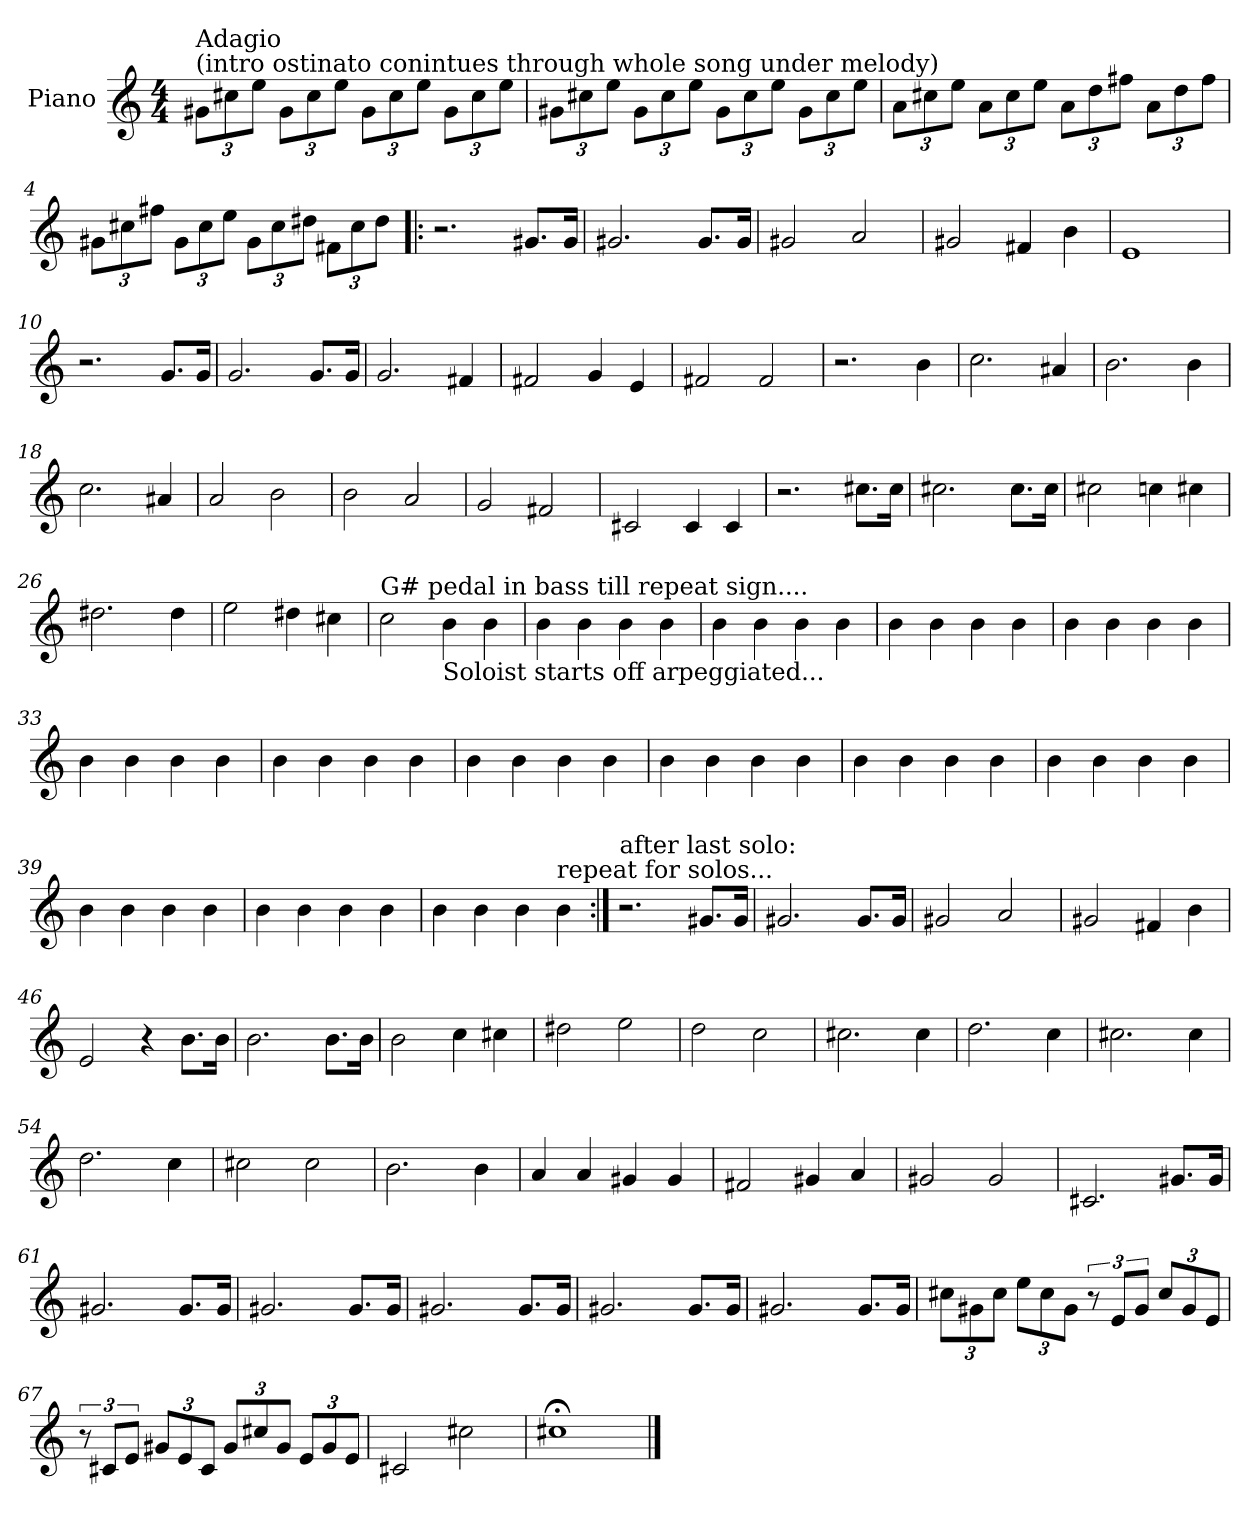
**kern
*part1
*staff1
*I"Piano
*I'Pno
*clefG2
*k[]
*C:
*M4/4
*Xbrackettup
=1
!LO:TX:a:t=(intro ostinato conintues through whole song under melody)
!LO:TX:a:t=Adagio
12g#X\L
12cc#X\
12ee\J
12g#\L
12cc#\
12ee\J
12g#\L
12cc#\
12ee\J
12g#\L
12cc#\
12ee\J
=2
12g#X\L
12cc#X\
12ee\J
12g#\L
12cc#\
12ee\J
12g#\L
12cc#\
12ee\J
12g#\L
12cc#\
12ee\J
!!LO:LB:g=z
=3
12a\L
12cc#X\
12ee\J
12a\L
12cc#\
12ee\J
12a\L
12dd\
12ff#X\J
12a\L
12dd\
12ff#\J
=4
12g#X\L
12cc#X\
12ff#X\J
12g#\L
12cc#\
12ee\J
12g#\L
12cc#\
12dd#X\J
12f#X\L
12cc#\
12dd#\J
!!LO:LB:g=z
=5!|:
2.r
8.g#X/L
16g#/Jk
=6
2.g#X/
8.g#/L
16g#/Jk
=7
2g#X/
2a/
=8
2g#X/
4f#X/
4b\
=9
1e
!!LO:LB:g=z
=10
2.r
8.g/L
16g/Jk
=11
2.g/
8.g/L
16g/Jk
=12
2.g/
4f#X/
!!LO:LB:g=z
=13
2f#X/
4g/
4e/
=14
2f#X/
2f#/
=15
2.r
4b\
=16
2.cc\
4a#X/
=17
2.b\
4b\
!!LO:LB:g=z
=18
2.cc\
4a#X/
=19
2a/
2b\
=20
2b\
2a/
=21
2g/
2f#X/
=22
2c#X/
4c#/
4c#/
!!LO:LB:g=z
=23
2.r
8.cc#X\L
16cc#\Jk
=24
2.cc#X\
8.cc#\L
16cc#\Jk
=25
2cc#X\
4ccn\
4cc#X\
=26
2.dd#X\
4dd#\
!!LO:LB:g=z
=27
2ee\
4dd#X\
4cc#X\
=28
!LO:TX:a:t=G# pedal in bass till repeat sign....
2cc\
!LO:TX:b:t=Soloist starts off arpeggiated...
4b
4b
=29
4b
4b
4b
4b
=30
4b
4b
4b
4b
=31
4b
4b
4b
4b
!!LO:PB:g=z
=32
4b
4b
4b
4b
=33
4b
4b
4b
4b
=34
4b
4b
4b
4b
=35
4b
4b
4b
4b
=36
4b
4b
4b
4b
!!LO:LB:g=z
=37
4b
4b
4b
4b
=38
4b
4b
4b
4b
=39
4b
4b
4b
4b
=40
4b
4b
4b
4b
=41
4b
4b
4b
!LO:TX:a:t=repeat for solos...
4b
!!LO:LB:g=z
=42:|!
!LO:TX:a:t=after last solo&colon;
2.r
8.g#X/L
16g#/Jk
=43
2.g#X/
8.g#/L
16g#/Jk
=44
2g#X/
2a/
=45
2g#X/
4f#X/
4b\
=46
2e/
4r
8.b\L
16b\Jk
!!LO:LB:g=z
=47
2.b\
8.b\L
16b\Jk
=48
2b\
4cc\
4cc#X\
=49
2dd#X\
2ee\
=50
2dd\
2cc\
!!LO:LB:g=z
=51
2.cc#X\
4cc#\
=52
2.dd\
4cc\
=53
2.cc#X\
4cc#\
=54
2.dd\
4cc\
=55
2cc#X\
2cc#\
!!LO:LB:g=z
=56
2.b\
4b\
=57
4a/
4a/
4g#X/
4g#/
=58
2f#X/
4g#X/
4a/
!!LO:LB:g=z
=59
2g#X/
2g#/
=60
2.c#X/
8.g#X/L
16g#/Jk
=61
2.g#X/
8.g#/L
16g#/Jk
=62
2.g#X/
8.g#/L
16g#/Jk
=63
2.g#X/
8.g#/L
16g#/Jk
!!LO:LB:g=z
=64
2.g#X/
8.g#/L
16g#/Jk
=65
2.g#X/
8.g#/L
16g#/Jk
=66
12cc#X\L
12g#X\
12cc#\J
12ee\L
12cc#\
12g#\J
*brackettup
12r
12e/L
12g#/J
*Xbrackettup
12cc#/L
12g#/
12e/J
=67
*brackettup
12r
12c#X/L
12e/J
*Xbrackettup
12g#X/L
12e/
12c#/J
12g#/L
12cc#X/
12g#/J
12e/L
12g#/
12e/J
=68
2c#X/
2cc#X\
=69
1cc#X;<
==
*-
